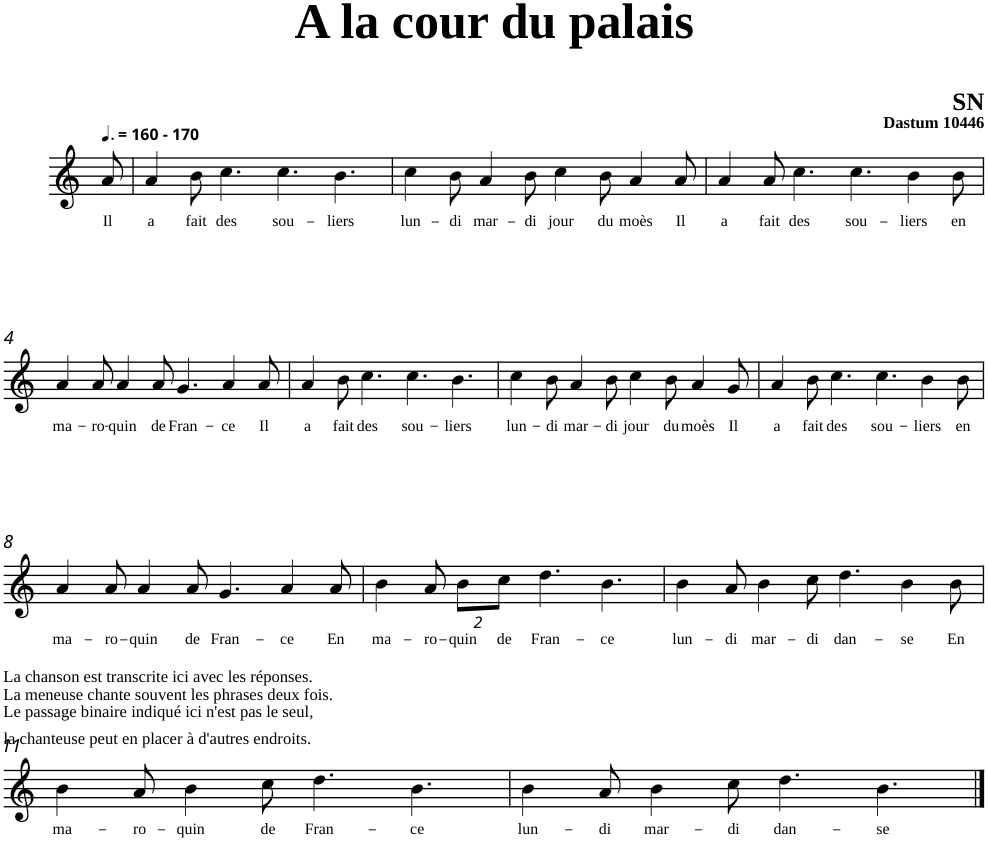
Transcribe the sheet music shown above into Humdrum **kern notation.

**kern	**text
*part1	*part1
*staff1	*staff1
*clefG2	*
*k[]	*
=	=
!LO:TX:a:B:t=- 170	!
!	!LO:LY:b
8a/	Il
=1	=1
!	!LO:LY:b
4a/	a
!	!LO:LY:b
8b\	fait
!	!LO:LY:b
4.cc\	des
!	!LO:LY:b
[4cc\	sou-
8ryy	.
!	!LO:LY:b
4.b\	-liers
=2	=2
!	!LO:LY:b
4cc\	lun-
8cc\]	.
!	!LO:LY:b
8b\	-di
!	!LO:LY:b
4a/	mar-
!	!LO:LY:b
8b\	-di
!	!LO:LY:b
4cc\	jour
!	!LO:LY:b
8b\	du
!	!LO:LY:b
4a/	moès
!	!LO:LY:b
8a/	Il
=3	=3
!	!LO:LY:b
4a/	a
!	!LO:LY:b
8a/	fait
!	!LO:LY:b
4.cc\	des
!	!LO:LY:b
[4cc\	sou-
8ryy	.
!	!LO:LY:b
4b\	-liers
!	!LO:LY:b
8b\	en
!!LO:LB:g=z
=4	=4
!	!LO:LY:b
4a/	ma-
8cc\]	.
!	!LO:LY:b
8a/	-ro-
!	!LO:LY:b
4a/	-quin
!	!LO:LY:b
8a/	de
!	!LO:LY:b
[4g/	Fran-
!	!LO:LY:b
4a/	-ce
!	!LO:LY:b
8a/	Il
=5	=5
!	!LO:LY:b
4a/	a
8g/]	.
!	!LO:LY:b
8b\	fait
!	!LO:LY:b
4.cc\	des
!	!LO:LY:b
[4cc\	sou-
!	!LO:LY:b
4.b\	-liers
=6	=6
!	!LO:LY:b
4cc\	lun-
8cc\]	.
!	!LO:LY:b
8b\	-di
!	!LO:LY:b
4a/	mar-
!	!LO:LY:b
8b\	-di
!	!LO:LY:b
4cc\	jour
!	!LO:LY:b
8b\	du
!	!LO:LY:b
4a/	moès
!	!LO:LY:b
8g/	Il
=7	=7
!	!LO:LY:b
4a/	a
!	!LO:LY:b
8b\	fait
!	!LO:LY:b
4.cc\	des
!	!LO:LY:b
[4cc\	sou-
8ryy	.
!	!LO:LY:b
4b\	-liers
!	!LO:LY:b
8b\	en
!!LO:LB:g=z
=8	=8
!	!LO:LY:b
4a/	ma-
8cc\]	.
!	!LO:LY:b
8a/	-ro-
!	!LO:LY:b
4a/	-quin
!	!LO:LY:b
8a/	de
!	!LO:LY:b
[4g/	Fran-
!	!LO:LY:b
4a/	-ce
!	!LO:LY:b
8a/	En
=9	=9
!	!LO:LY:b
4b\	ma-
8g/]	.
!	!LO:LY:b
8a/	-ro-
*Xbrackettup	*
!	!LO:LY:b
16%3b\L	-quin
!	!LO:LY:b
16%3cc\J	de
!	!LO:LY:b
[4dd\	Fran-
!	!LO:LY:b
4.b\	-ce
=10	=10
!	!LO:LY:b
4b\	lun-
8dd\]	.
!	!LO:LY:b
8a/	-di
!	!LO:LY:b
4b\	mar-
!	!LO:LY:b
8cc\	-di
!	!LO:LY:b
[4dd\	dan-
!	!LO:LY:b
4b\	-se
!	!LO:LY:b
8b\	En
!!LO:LB:g=z
=11	=11
!	!LO:LY:b
4b\	ma-
8dd\]	.
!	!LO:LY:b
8a/	-ro-
!	!LO:LY:b
4b\	-quin
!	!LO:LY:b
8cc\	de
!	!LO:LY:b
[4dd\	Fran-
!	!LO:LY:b
4.b\	-ce
=12	=12
!	!LO:LY:b
4b\	lun-
8dd\]	.
!	!LO:LY:b
8a/	-di
!	!LO:LY:b
4b\	mar-
!	!LO:LY:b
8cc\	-di
!	!LO:LY:b
[4dd\	dan-
!	!LO:LY:b
4.b\	-se
==13	==13
8dd\]	.
=	=
*-	*-
